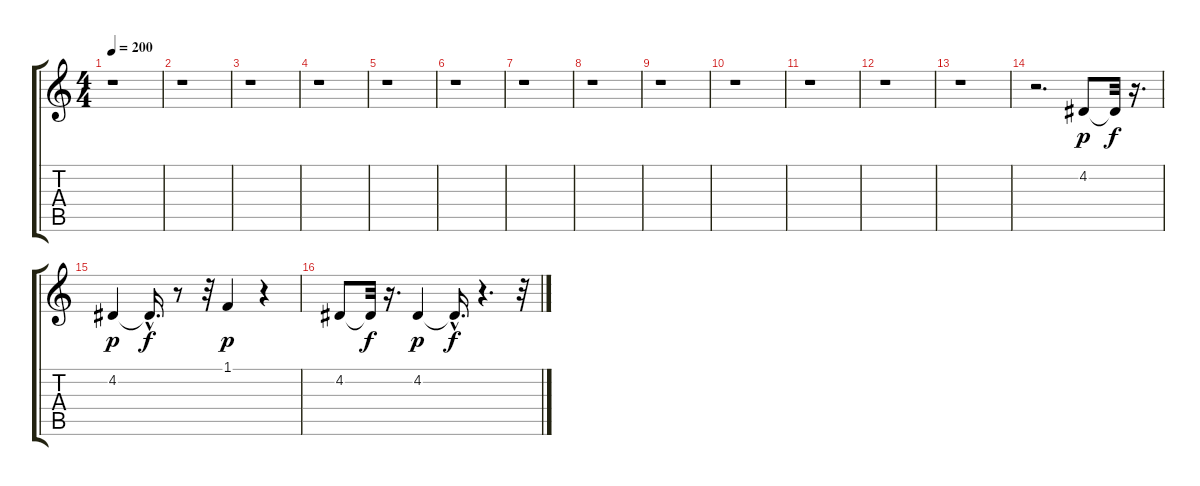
\track "" {instrument clarinet}
\staff {score tabs}
\tuning (E4 B3 G3 D3 A2 E2) {hide}
\ts (4 4)
\tempo 200
\clef g2
\ks c
r.1{dy f} |
r.1 |
r.1 |
r.1 |
r.1 |
r.1 |
r.1 |
r.1 |
r.1 |
r.1 |
r.1 |
r.1 |
r.1 |
r.2{d} 4.2.8{dy p} 4.2{t}.32{dy f} r.16{d} |
4.2.4{dy p} 4.2{hac t}.16{d dy f} r.8 r.32 1.1.4{dy p} r.4 |
4.2.8 4.2{t}.32{dy f} r.16{d} 4.2.4{dy p} 4.2{hac t}.16{d dy f} r.4{d} r.32
